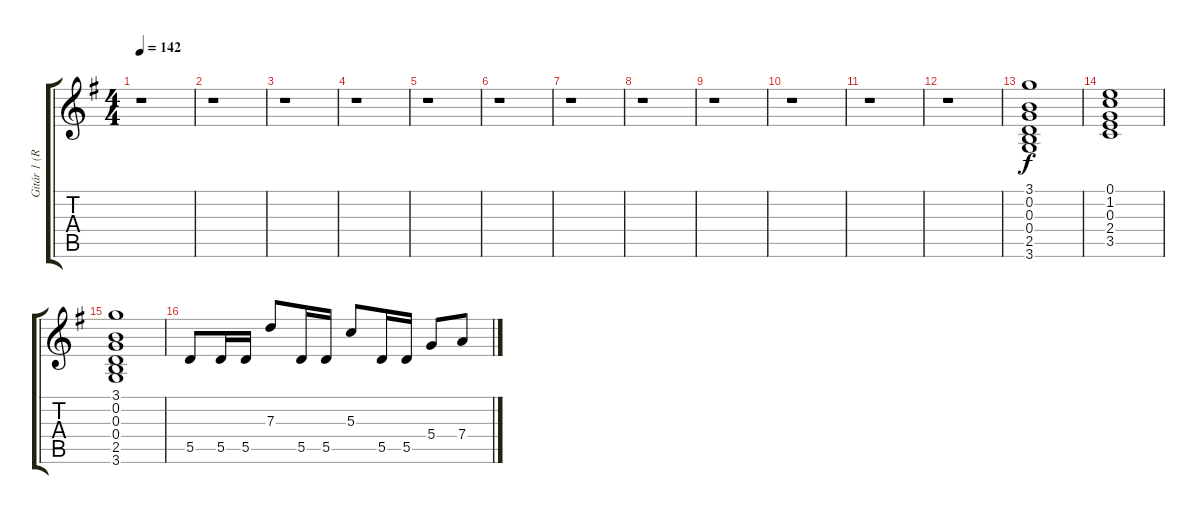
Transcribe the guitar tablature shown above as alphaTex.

\track ("Gitár 1 (Ritchie Blackmore)" "Gitár 1 (R") {instrument electricguitarclean}
\staff {score tabs}
\tuning (E4 B3 G3 D3 A2 E2) {hide}
\ts (4 4)
\tempo 142
\clef g2
\ks g
r.1{dy f} |
r.1 |
r.1 |
r.1 |
r.1 |
r.1 |
r.1 |
r.1 |
r.1 |
r.1 |
r.1 |
r.1 |
(3.1 0.2 0.3 0.4 2.5 3.6).1{instrument distortionguitar} |
(0.1 1.2 0.3 2.4 3.5).1 |
(3.1 0.2 0.3 0.4 2.5 3.6).1 |
5.5.8 5.5.16 5.5.16 7.3.8 5.5.16 5.5.16 5.3.8 5.5.16 5.5.16 5.4.8 7.4.8
